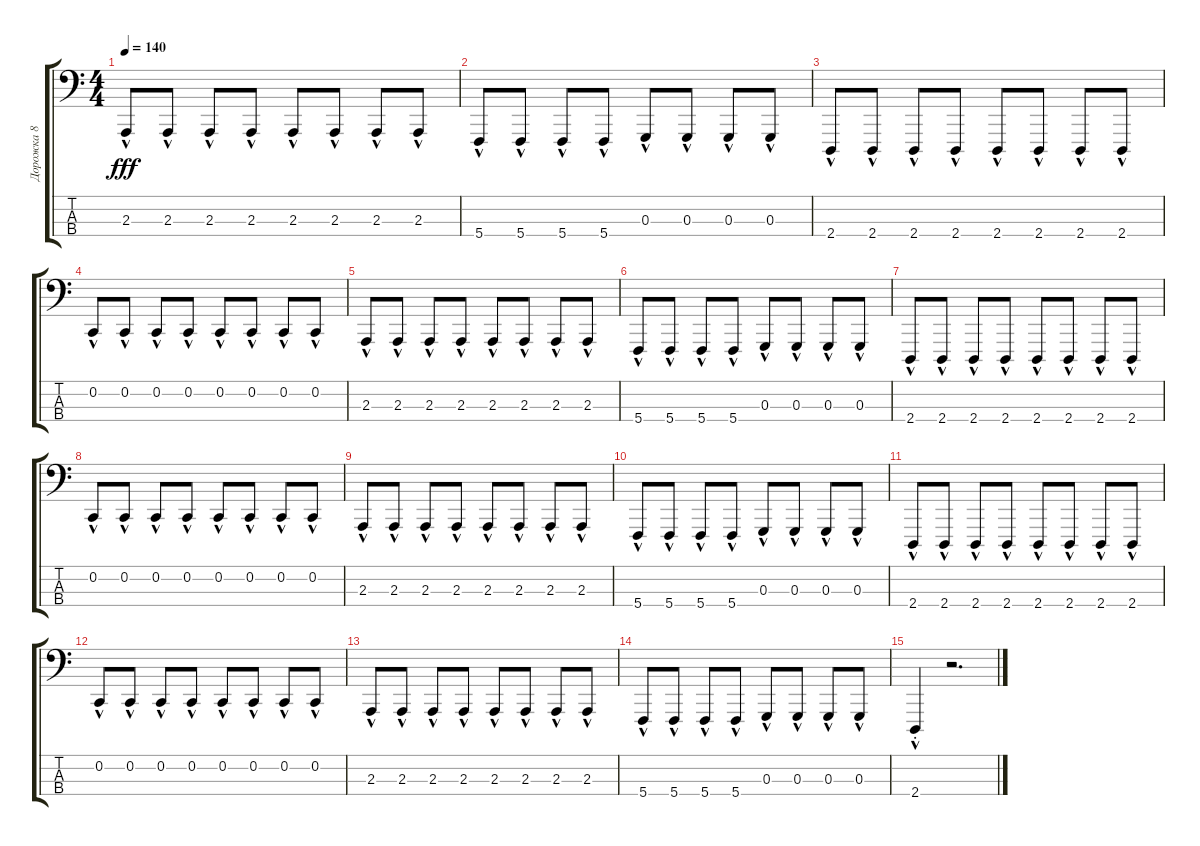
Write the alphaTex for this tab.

\track ("Дорожка 8" "Дорожка 8") {instrument lead1square}
\staff {score tabs}
\tuning (F2 C2 G1 C1) {hide}
\ts (4 4)
\tempo 140
\clef f4
\ks c
2.3{hac}.8{dy fff} 2.3{hac}.8 2.3{hac}.8 2.3{hac}.8 2.3{hac}.8 2.3{hac}.8 2.3{hac}.8 2.3{hac}.8 |
5.4{hac}.8 5.4{hac}.8 5.4{hac}.8 5.4{hac}.8 0.3{hac}.8 0.3{hac}.8 0.3{hac}.8 0.3{hac}.8 |
2.4{hac}.8 2.4{hac}.8 2.4{hac}.8 2.4{hac}.8 2.4{hac}.8 2.4{hac}.8 2.4{hac}.8 2.4{hac}.8 |
0.2{hac}.8 0.2{hac}.8 0.2{hac}.8 0.2{hac}.8 0.2{hac}.8 0.2{hac}.8 0.2{hac}.8 0.2{hac}.8 |
2.3{hac}.8 2.3{hac}.8 2.3{hac}.8 2.3{hac}.8 2.3{hac}.8 2.3{hac}.8 2.3{hac}.8 2.3{hac}.8 |
5.4{hac}.8 5.4{hac}.8 5.4{hac}.8 5.4{hac}.8 0.3{hac}.8 0.3{hac}.8 0.3{hac}.8 0.3{hac}.8 |
2.4{hac}.8 2.4{hac}.8 2.4{hac}.8 2.4{hac}.8 2.4{hac}.8 2.4{hac}.8 2.4{hac}.8 2.4{hac}.8 |
0.2{hac}.8 0.2{hac}.8 0.2{hac}.8 0.2{hac}.8 0.2{hac}.8 0.2{hac}.8 0.2{hac}.8 0.2{hac}.8 |
2.3{hac}.8 2.3{hac}.8 2.3{hac}.8 2.3{hac}.8 2.3{hac}.8 2.3{hac}.8 2.3{hac}.8 2.3{hac}.8 |
5.4{hac}.8 5.4{hac}.8 5.4{hac}.8 5.4{hac}.8 0.3{hac}.8 0.3{hac}.8 0.3{hac}.8 0.3{hac}.8 |
2.4{hac}.8 2.4{hac}.8 2.4{hac}.8 2.4{hac}.8 2.4{hac}.8 2.4{hac}.8 2.4{hac}.8 2.4{hac}.8 |
0.2{hac}.8 0.2{hac}.8 0.2{hac}.8 0.2{hac}.8 0.2{hac}.8 0.2{hac}.8 0.2{hac}.8 0.2{hac}.8 |
2.3{hac}.8 2.3{hac}.8 2.3{hac}.8 2.3{hac}.8 2.3{hac}.8 2.3{hac}.8 2.3{hac}.8 2.3{hac}.8 |
5.4{hac}.8 5.4{hac}.8 5.4{hac}.8 5.4{hac}.8 0.3{hac}.8 0.3{hac}.8 0.3{hac}.8 0.3{hac}.8 |
2.4{hac st}.4 r.2{d}
